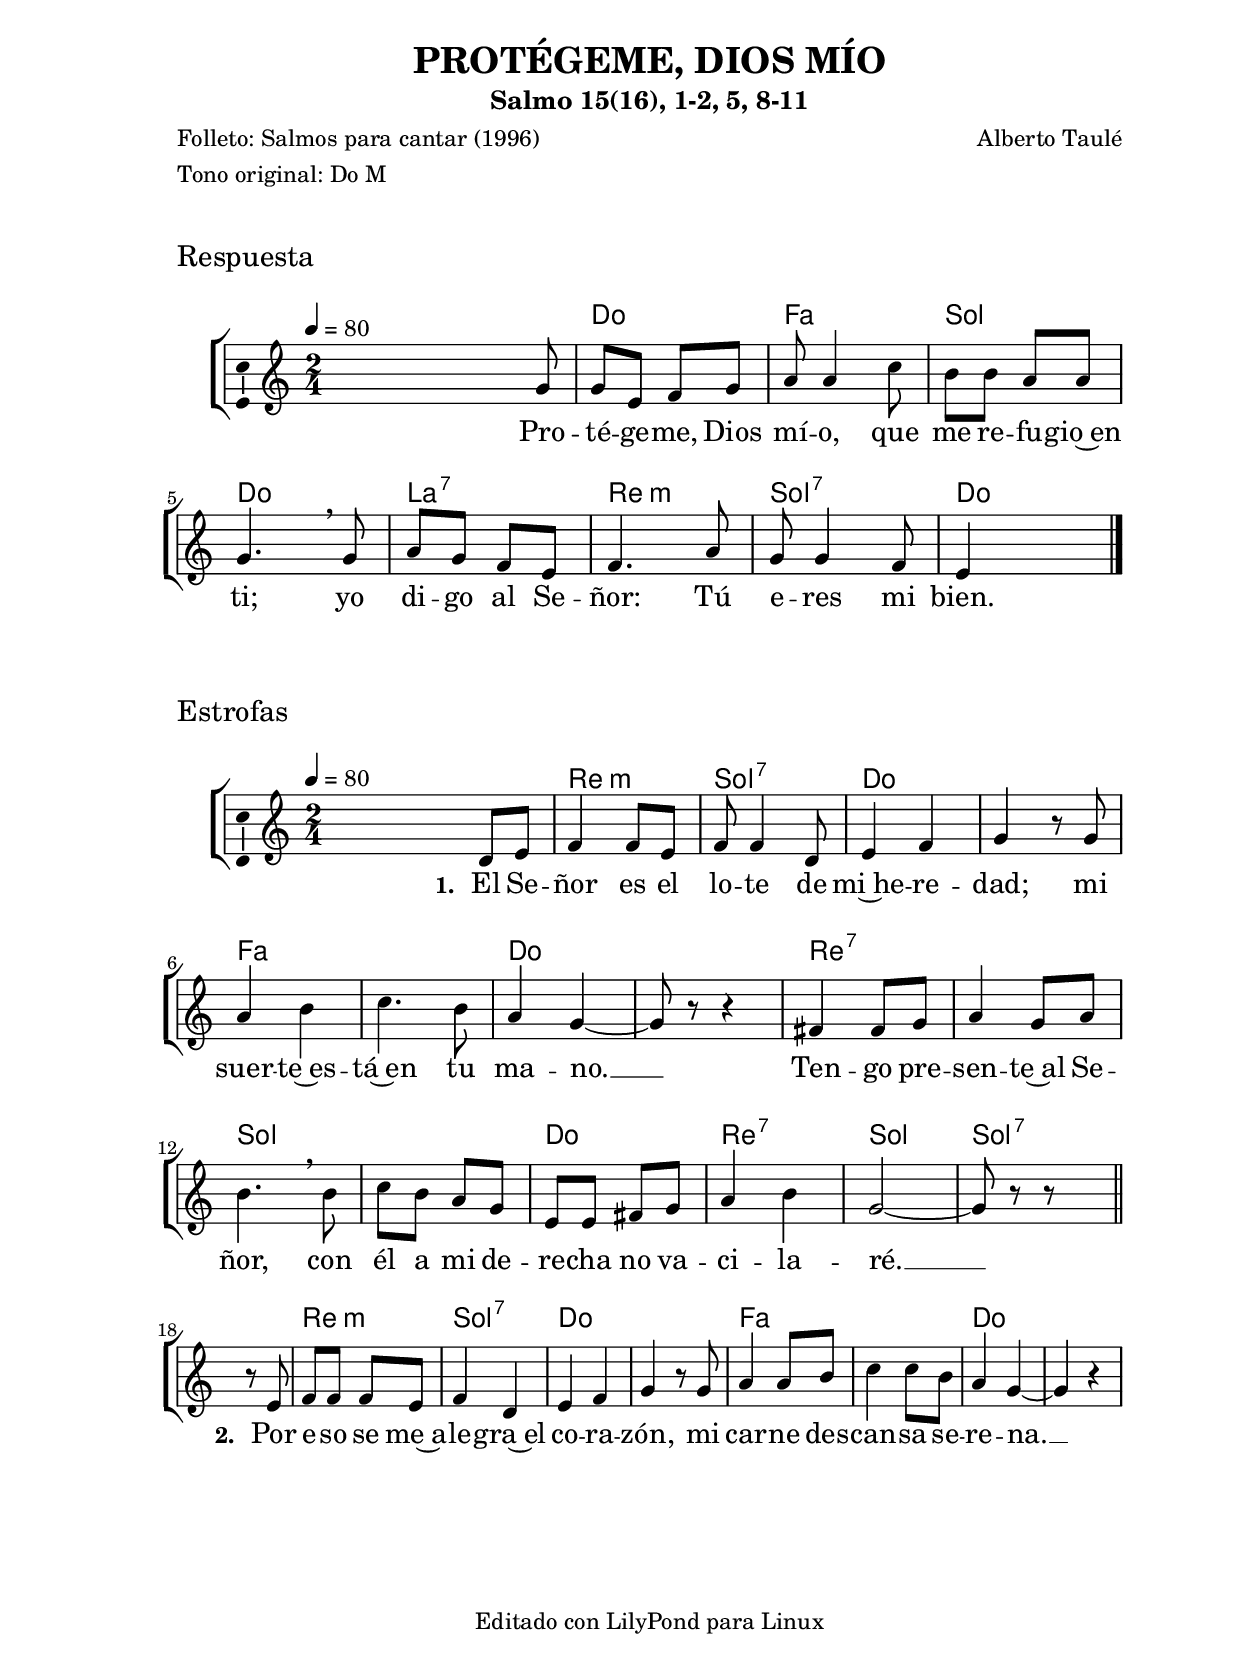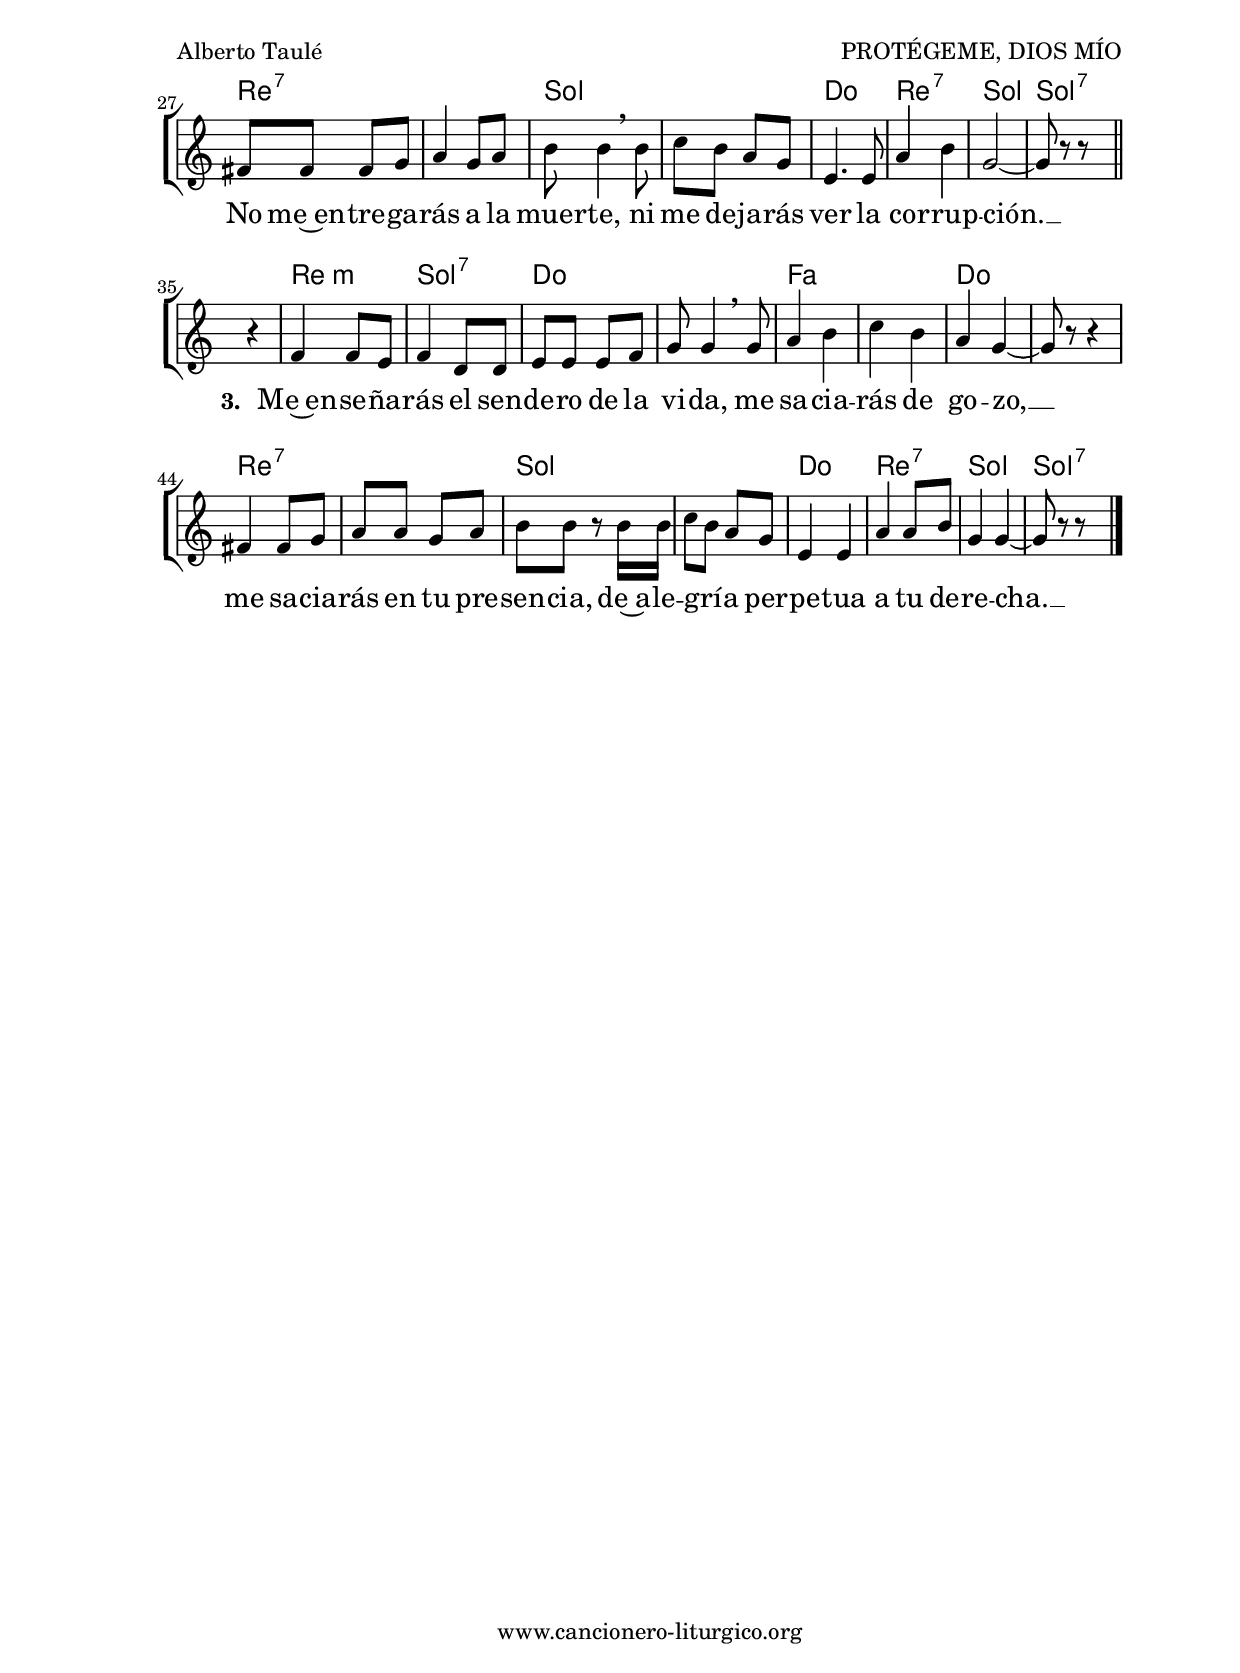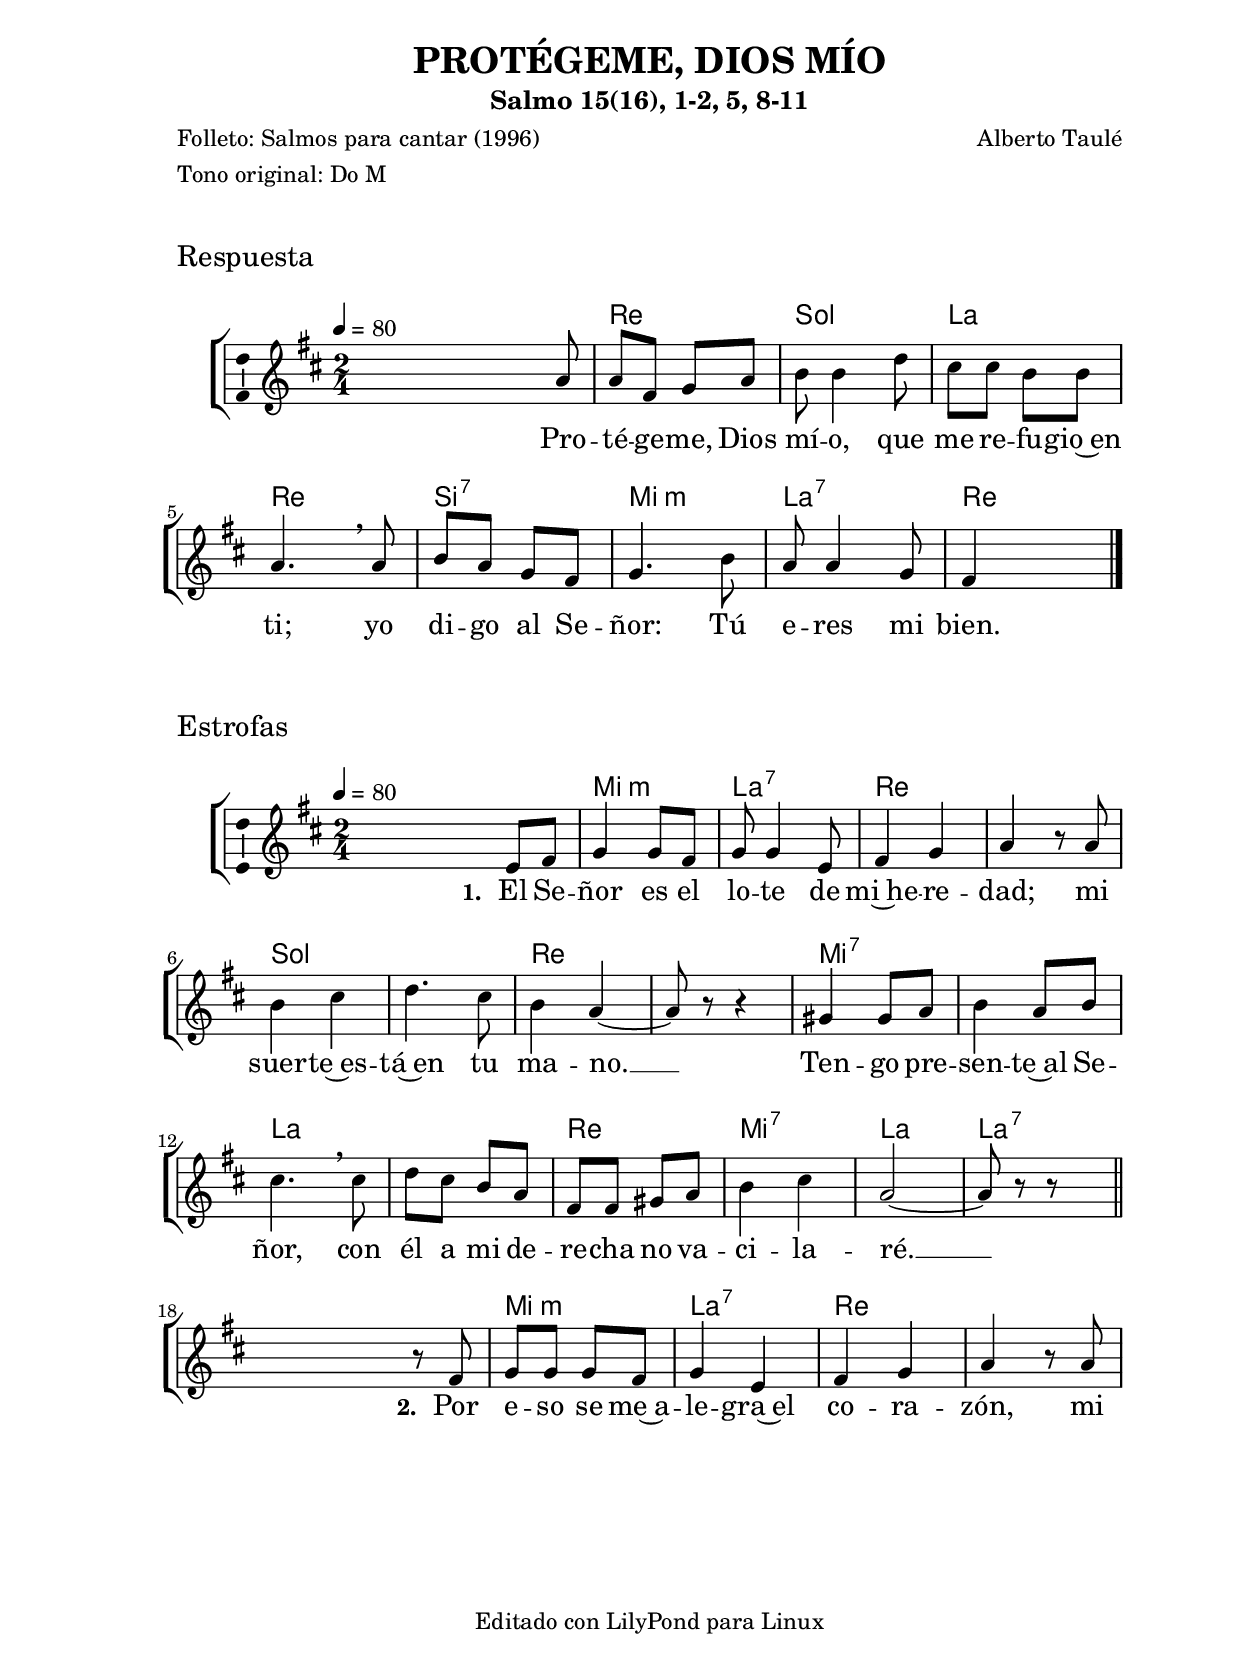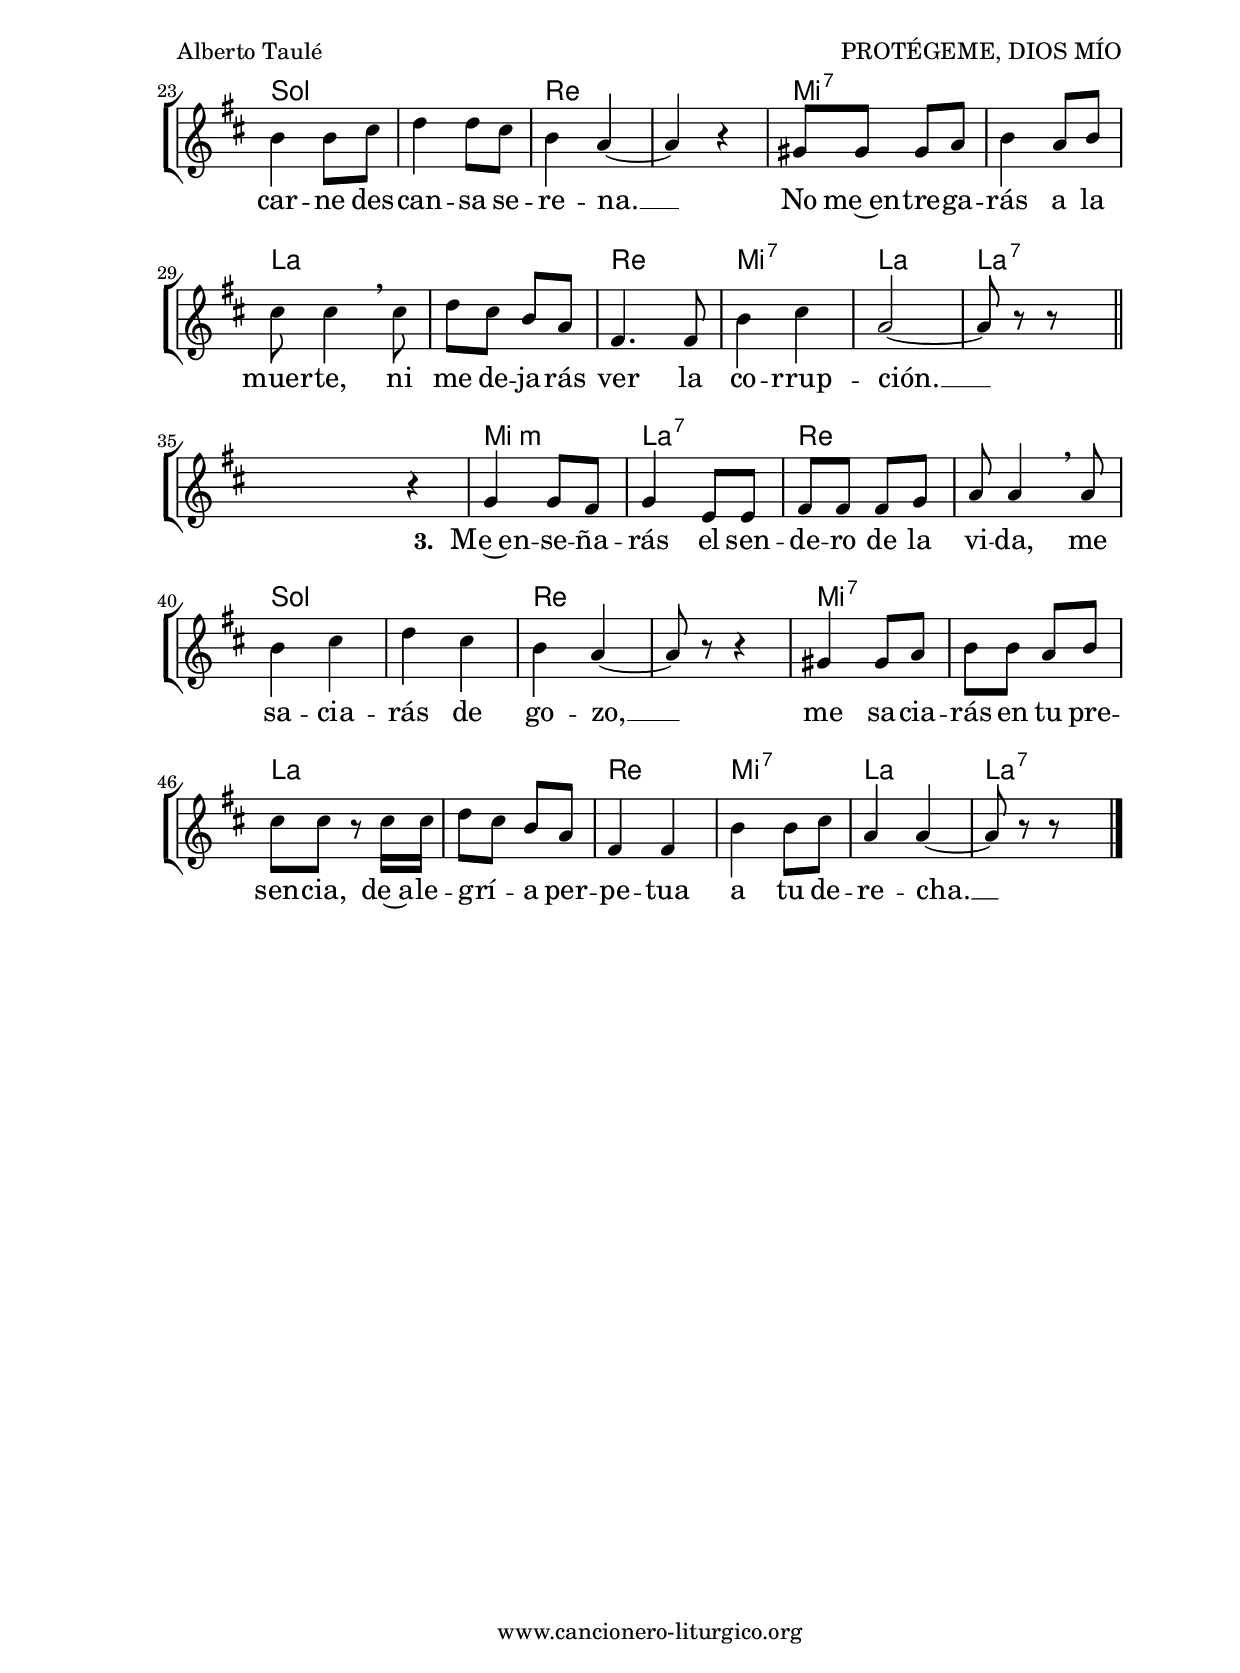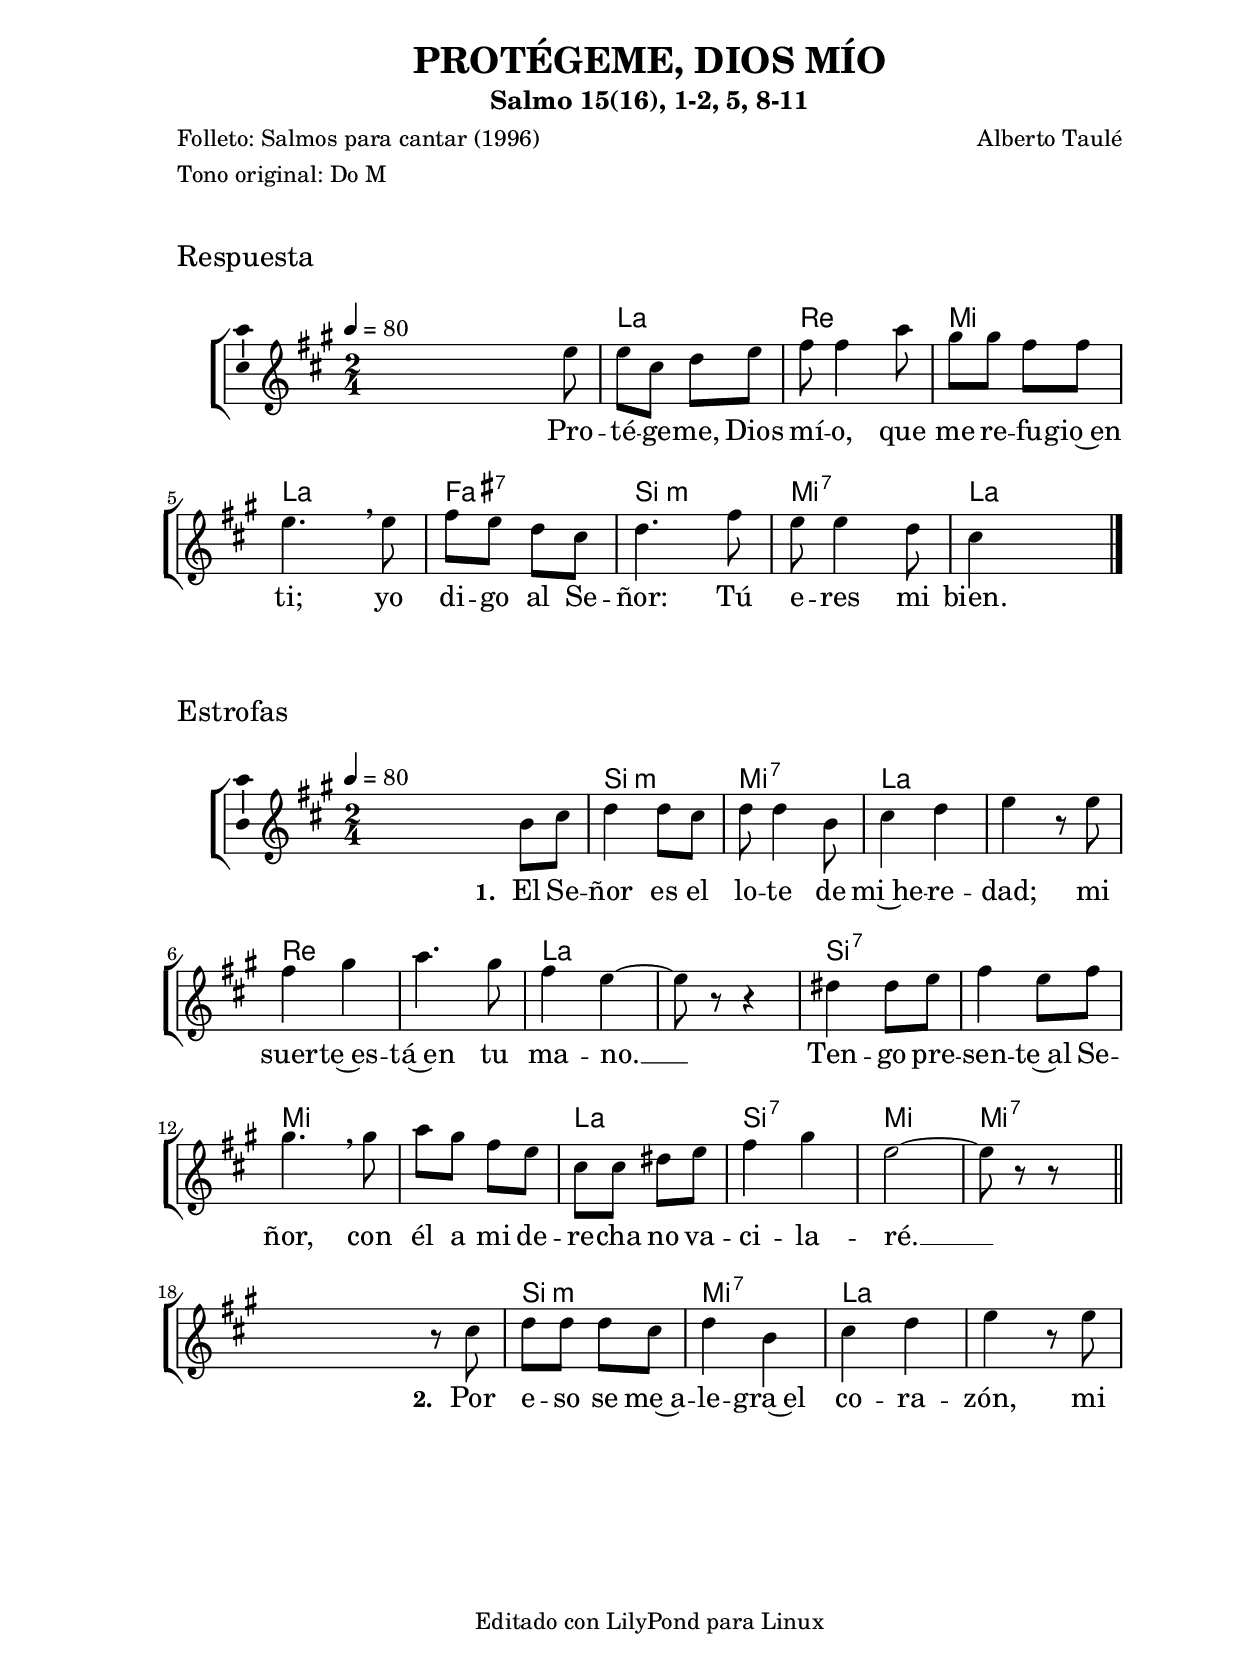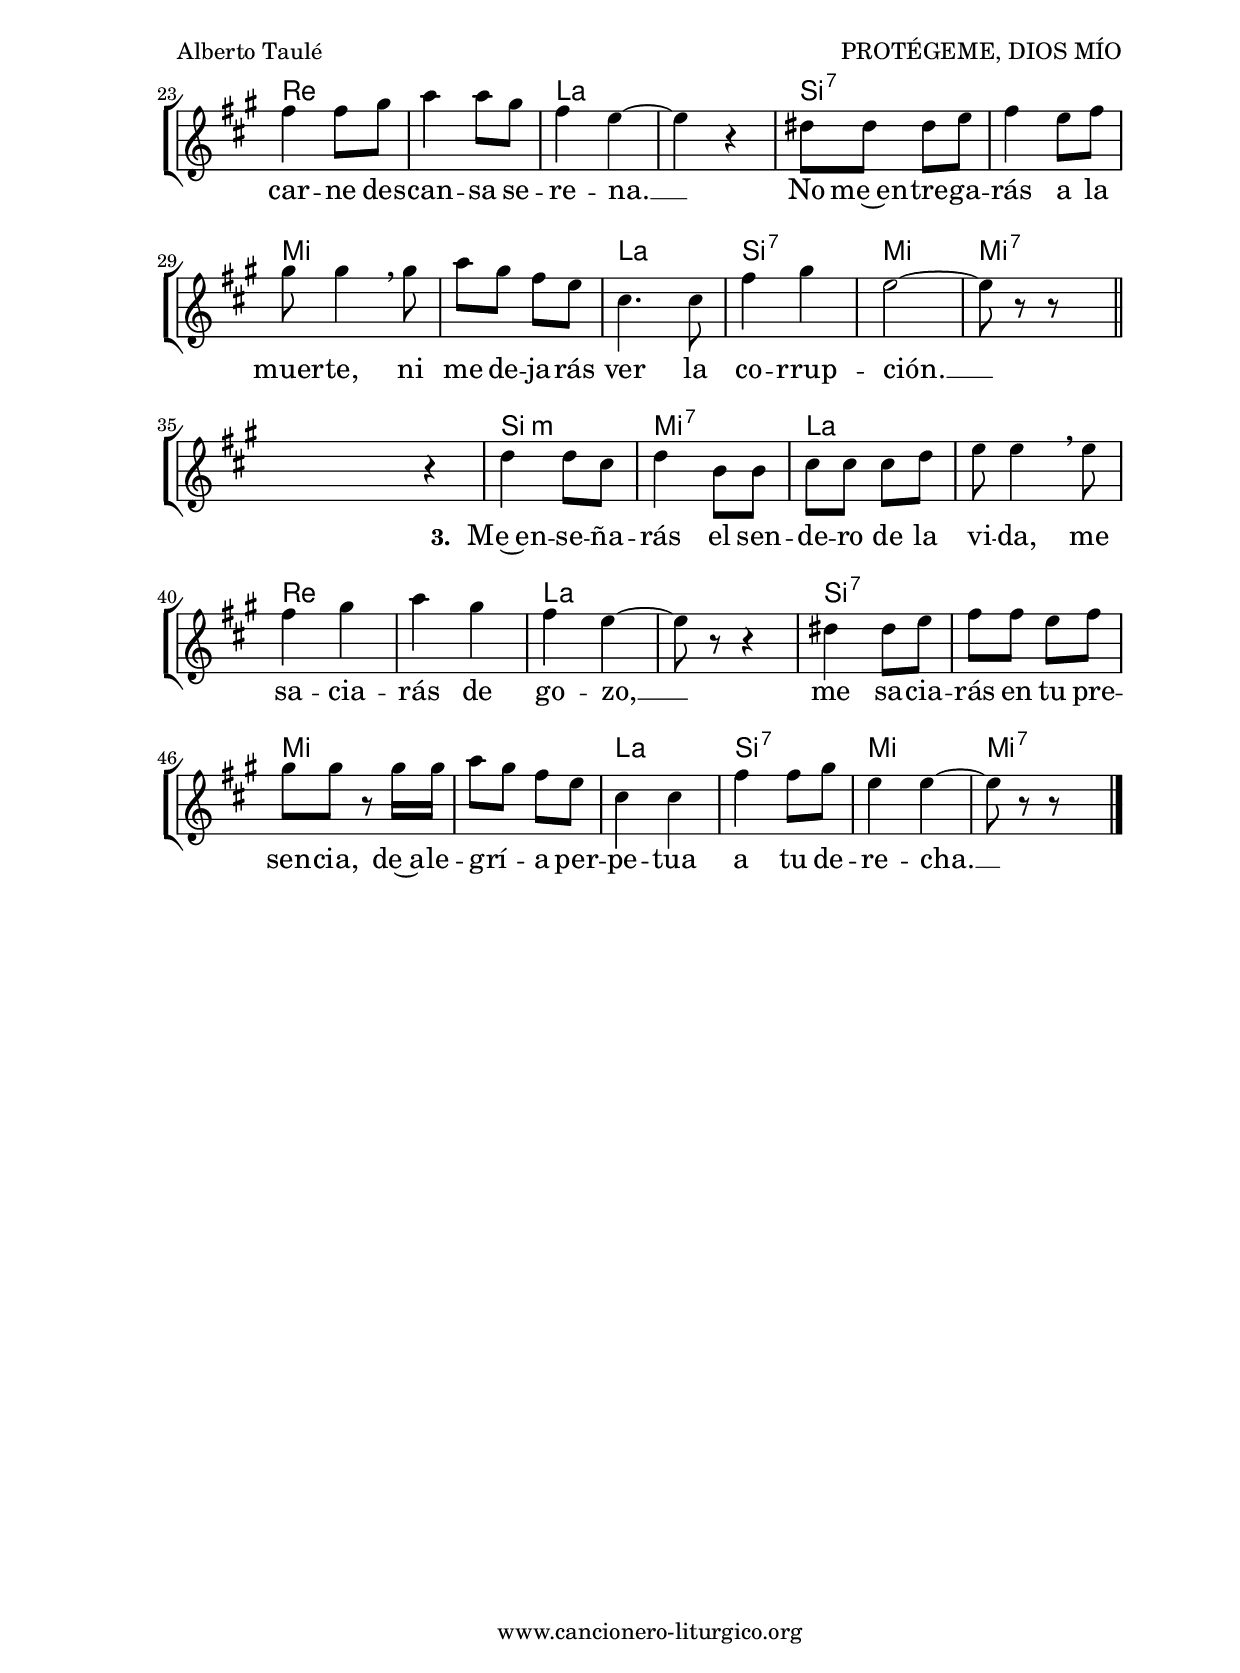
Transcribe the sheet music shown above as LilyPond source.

%
%para convertir .midi en .wav:
%timidity filename.midi -Ow -o finename.wav
%
%
%Para convertir de .wav a .mp3:
%lame -h -m j filename.wav
%
%
%para escuchar el midi:
%timidity nombrefichero.midi
%


%versión de lilypond para la que se ha escrito esta partitura:
\version "2.16.0"

	%Tamaño papel
	#(set-default-paper-size "a4")
	%Tamaño partitura
	#(set-global-staff-size 20)
	%No responde al pulsar sobre una nota
	#(ly:set-option 'point-and-click #f)

%parámetros del encabezamiento:
\header {
	title = "PROTÉGEME, DIOS MÍO"
	subtitle = "Salmo 15(16), 1-2, 5, 8-11"
	composer = "Alberto Taulé"
	poet = "Folleto: Salmos para cantar (1996)"
	meter = "Tono original: Do M"
	arranger = ""
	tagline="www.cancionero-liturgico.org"
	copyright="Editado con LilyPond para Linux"
	}

%parámetros asociados al papel:
\paper  {
	oddHeaderMarkup = \markup {\fill-line { \on-the-fly #not-first-page \fromproperty #'header:title \on-the-fly #not-first-page \fromproperty #'header:composer }}
	evenHeaderMarkup = \markup {\fill-line { \fromproperty #'header:composer \fromproperty #'header:title }}
	#(set-paper-size "a4")
	print-page-number = ##f
	first-page-number = 1
	print-first-page-number = ##f
	head-separation = 3.0 \cm
	top-margin = 2.0 \cm
	bottom-margin = 0.5\cm
	left-margin = 3.0 \cm
	line-width = 16.0 \cm 
	indent = 8\mm
	interscoreline = 2.\mm
	between-system-space = 15\mm
%	para que las partituras no llenen la hoja:
	ragged-bottom = ##t
%	idem para la última hoja:
	ragged-last-bottom = ##f
%	para que las partituras llenen el ancho del papel:
	ragged-last = ##f
	after-title-space = 2.5 \cm
%page-count=2
%system-count=8

	%Flexible Vertical Spacing
	markup-system-spacing =
	#'((basic-distance . 5) (minimum-distance . 3) (padding . 3))
	score-markup-spacing =
	#'((basic-distance . 15) (minimum-distance . 10) (padding . 3))
%	score-system-spacing =
%	#'((basic-distance . 15) (minimum-distance . 10) (padding . 5))
	system-system-spacing =
	#'((basic-distance . 5) (minimum-distance . 3) (padding . 3))
	markup-markup-spacing =
	#'((basic-distance . 20) (minimum-distance . 15) (padding . 3))
	last-bottom-spacing =
	#'((basic-distance . 5) (minimum-distance . 5) (padding . 3))
%	top-system-spacing =
%	#'((basic-distance . 10) (minimum-distance . 5) (padding . 3))
%	top-markup-spacing =
%	#'((basic-distance . 15) (minimum-distance . 10) (padding . 3))

	}


%parámetros que afectan a toda la partitura:
global =  {
	%clave de sol (G):
	\clef G
	%armadura:
%%%	\transpose b c'
	\key c \major
	\tempo 4=80
	\set Score.tempoHideNote = ##f
	}


%%%%%%%%%%%%%%%%%%%%%%%%%%%%%%%%%%%%%%%%%%%%%%%%%%%%%%%
%%%%%%%%%%%%%%%%%%%%%%%%%%%%%%%%%%%%%%%%%%%%%%%%%%%%%%%
%%%%%%%%%%%%%%%%%%%%%%%%%%%%%%%%%%%%%%%%%%%%%%%%%%%%%%%


acordesrespuno = {
	\italianChords
	\chordmode {
%%%	\transpose b c'
{

s2
c2 f g c a:7 d:m g:7 c

}
}
}

melodiarespuno = 
%%%	\transpose b c'
{
	\relative c''{

\time 2/4

s4 s8 g8
g8 e f g
a8 a4 c8
b8 b a a
g4. \breathe g8
a8 g f e
f4. a8
g8 g4 f8
e4 s4

\bar "|."
}
}


textorespuno = \lyricmode {

Pro -- té -- ge -- me, Dios mí -- o, que me re -- fu -- gio~en ti;
yo di -- go al Se -- ñor: Tú e -- res mi bien.

	}

acordesrespunoStaff = \context ChordNames = acordesrespunoStaff <<
	\set chordChanges = ##t
	\acordesrespuno
	>>


vozrespunoStaff = \context Voice = vozrespunoStaff
\with {\consists "Ambitus_engraver"}
<<
%	\set Staff.instrumentName = ""
%	\set Staff.shortInstrumentName = ""
%	\set Staff.midiInstrument = #"clarinet"
%	\set Staff.midiInstrument = #"cello"
%	\set Staff.midiInstrument = #"flute"
	\set Staff.midiInstrument = #"electric guitar (jazz)"
%	\set Staff.midiInstrument = #"english horn"
%	\set Staff.midiInstrument = #"violin"
%	\set Staff.midiInstrument = #"glockenspiel"
	\set Staff.midiMinimumVolume = #0.7
	\set Staff.midiMaximumVolume = #0.9
	\global
	\melodiarespuno
	>>

textorespunoStaff = \context Lyrics = textorespunoStaff <<
	\lyricsto vozrespunoStaff \textorespuno
	>>


%%%%%%%%%%%%%%%%%%%%%%%%%%%%%%%%%%%%%%%%%%%%%%%%%%%%%%%
%%%%%%%%%%%%%%%%%%%%%%%%%%%%%%%%%%%%%%%%%%%%%%%%%%%%%%%
%%%%%%%%%%%%%%%%%%%%%%%%%%%%%%%%%%%%%%%%%%%%%%%%%%%%%%%


acordesrespest = {
	\italianChords
	\chordmode {
%%%	\transpose b c'
{

s2
d2:m g:7 c s f s c s d:7 s g s c d:7 g g:7

s2
d2:m g:7 c s f s c s d:7 s g s c d:7 g g:7

s2
d2:m g:7 c s f s c s d:7 s g s c d:7 g g:7

}
}
}

melodiarespest = 
%%%	\transpose b c'
{
	\relative c'{

\time 2/4

s4 d8 e
f4 f8 e
f8 f4 d8
e4 f
g4 r8 g8
a4 b
c4. b8
a4 g~
g8 r8 r4
fis4 fis8 g
a4 g8 a
b4. \breathe b8
c8 b a g
e8 e fis g
a4 b
g2~
g8 r8 r8 s8

\bar "||"
\break

s4 r8 e8
f8 f f e
f4 d
e4 f
g4 r8 g8
a4 a8 b
c4 c8 b
a4 g~
g4 r4
fis8 fis fis g
a4 g8 a
b8 b4 \breathe b8
c8 b a g
e4. e8
a4 b
g2~
g8 r8 r8 s8

\bar "||"
\break

s4 r4
f4 f8 e
f4 d8 d
e8 e e f
g8 g4 \breathe g8
a4 b
c4 b
a4 g~
g8 r8 r4
fis4 fis8 g
a8 a g a
b8 b r8 b16 b
c8 b a g
e4 e
a4 a8 b
g4 g~
g8 r8 r8 s8

\bar "|."
}
}


textorespest = \lyricmode {

\set stanza =#"1. " El Se -- ñor es el lo -- te de mi~he -- re -- dad;
mi suer -- te~es -- tá~en tu ma -- no. __
Ten -- go pre -- sen -- te~al Se -- ñor,
con él a mi de -- re -- cha no va -- ci -- la -- ré. __

\set stanza =#"2. " Por e -- so se me~a -- le -- gra~el co -- ra -- zón,
mi car -- ne des -- can -- sa se -- re -- na. __
No me~en -- tre -- ga -- rás a la muer -- te,
ni me de -- ja -- rás ver la co -- rrup -- ción. __

\set stanza =#"3. " Me~en -- se -- ña -- rás el sen -- de -- ro de la vi -- da,
me sa -- cia -- rás de go -- zo, __
me sa -- cia -- rás en tu pre -- sen -- cia,
de~a -- le -- grí -- _ a per -- pe -- tua a tu de -- re -- cha. __

	}

acordesrespestStaff = \context ChordNames = acordesrespestStaff <<
	\set chordChanges = ##t
	\acordesrespest
	>>


vozrespestStaff = \context Voice = vozrespestStaff
\with {\consists "Ambitus_engraver"}
<<
%	\set Staff.instrumentName = ""
%	\set Staff.shortInstrumentName = ""
%	\set Staff.midiInstrument = #"clarinet"
%	\set Staff.midiInstrument = #"cello"
%	\set Staff.midiInstrument = #"flute"
	\set Staff.midiInstrument = #"electric guitar (jazz)"
%	\set Staff.midiInstrument = #"english horn"
%	\set Staff.midiInstrument = #"violin"
%	\set Staff.midiInstrument = #"glockenspiel"
	\set Staff.midiMinimumVolume = #0.7
	\set Staff.midiMaximumVolume = #0.9
	\global
	\melodiarespest
	>>

textorespestStaff = \context Lyrics = textorespestStaff <<
	\lyricsto vozrespestStaff \textorespest
	>>


%%%%%%%%%%%%%%%%%%%%%%%%%%%%%%%%%%%%%%%%%%%%%%%%%%%%%%%
%%%%%%%%%%%%%%%%%%%%%%%%%%%%%%%%%%%%%%%%%%%%%%%%%%%%%%%
%%%%%%%%%%%%%%%%%%%%%%%%%%%%%%%%%%%%%%%%%%%%%%%%%%%%%%%


\book {
	\score {
		\context ChoirStaff {
			\override StaffGroup.SystemStartBracket #'collapse-height = #1
			\override Score.SystemStartBar #'collapse-height = #1
			<<
			\acordesrespunoStaff
			\vozrespunoStaff
			\textorespunoStaff
			>>
			}
		\layout {
%system-count=3
	    		\context {
				\Lyrics
				\override LyricText #'font-size = #2
				}
	   		 \context {
				\Score
				\override StaffSymbol #'staff-space = #(magstep +3)
				}
			}
		\header{piece=\markup{\fontsize #2 "Respuesta"}}
		}
	\score {
		\context ChoirStaff {
			\override StaffGroup.SystemStartBracket #'collapse-height = #1
			\override Score.SystemStartBar #'collapse-height = #1
			<<
			\acordesrespestStaff
			\vozrespestStaff
			\textorespestStaff
			>>
			}
		\layout {
	    		\context {
				\Lyrics
				\override LyricText #'font-size = #2
				}
	   		 \context {
				\Score
				\override StaffSymbol #'staff-space = #(magstep +3)
				}
			}
		\header{piece=\markup{\fontsize #2 "Estrofas"}}
		}
	\score {
		\unfoldRepeats
		\context ChoirStaff {
			<<
			\acordesrespunoStaff
			\vozrespunoStaff
			>>
			<<
			\acordesrespestStaff
			\vozrespestStaff
			>>
			}
		\midi {
	  		\context {
	  			\Score
				tempoWholesPerMinute = #(ly:make-moment 70 4)
				}
			}
		}
	}

#(define output-suffix "C")
\book {
	\score {
		\context ChoirStaff {
			\override StaffGroup.SystemStartBracket #'collapse-height = #1
			\override Score.SystemStartBar #'collapse-height = #1
\transpose c d
			<<
			\acordesrespunoStaff
			\vozrespunoStaff
			\textorespunoStaff
			>>
			}
		\layout {
%system-count=3
	    		\context {
				\Lyrics
				\override LyricText #'font-size = #2
				}
	   		 \context {
				\Score
				\override StaffSymbol #'staff-space = #(magstep +3)
				}
			}
		\header{piece=\markup{\fontsize #2 "Respuesta"}}
		}
	\score {
		\context ChoirStaff {
			\override StaffGroup.SystemStartBracket #'collapse-height = #1
			\override Score.SystemStartBar #'collapse-height = #1
\transpose c d
			<<
			\acordesrespestStaff
			\vozrespestStaff
			\textorespestStaff
			>>
			}
		\layout {
	    		\context {
				\Lyrics
				\override LyricText #'font-size = #2
				}
	   		 \context {
				\Score
				\override StaffSymbol #'staff-space = #(magstep +3)
				}
			}
		\header{piece=\markup{\fontsize #2 "Estrofas"}}
		}
	}

#(define output-suffix "S")
\book {
	\score {
		\context ChoirStaff {
			\override StaffGroup.SystemStartBracket #'collapse-height = #1
			\override Score.SystemStartBar #'collapse-height = #1
\transpose c a
			<<
			\acordesrespunoStaff
			\vozrespunoStaff
			\textorespunoStaff
			>>
			}
		\layout {
%system-count=3
	    		\context {
				\Lyrics
				\override LyricText #'font-size = #2
				}
	   		 \context {
				\Score
				\override StaffSymbol #'staff-space = #(magstep +3)
				}
			}
		\header{piece=\markup{\fontsize #2 "Respuesta"}}
		}
	\score {
		\context ChoirStaff {
			\override StaffGroup.SystemStartBracket #'collapse-height = #1
			\override Score.SystemStartBar #'collapse-height = #1
\transpose c a
			<<
			\acordesrespestStaff
			\vozrespestStaff
			\textorespestStaff
			>>
			}
		\layout {
	    		\context {
				\Lyrics
				\override LyricText #'font-size = #2
				}
	   		 \context {
				\Score
				\override StaffSymbol #'staff-space = #(magstep +3)
				}
			}
		\header{piece=\markup{\fontsize #2 "Estrofas"}}
		}
	}



